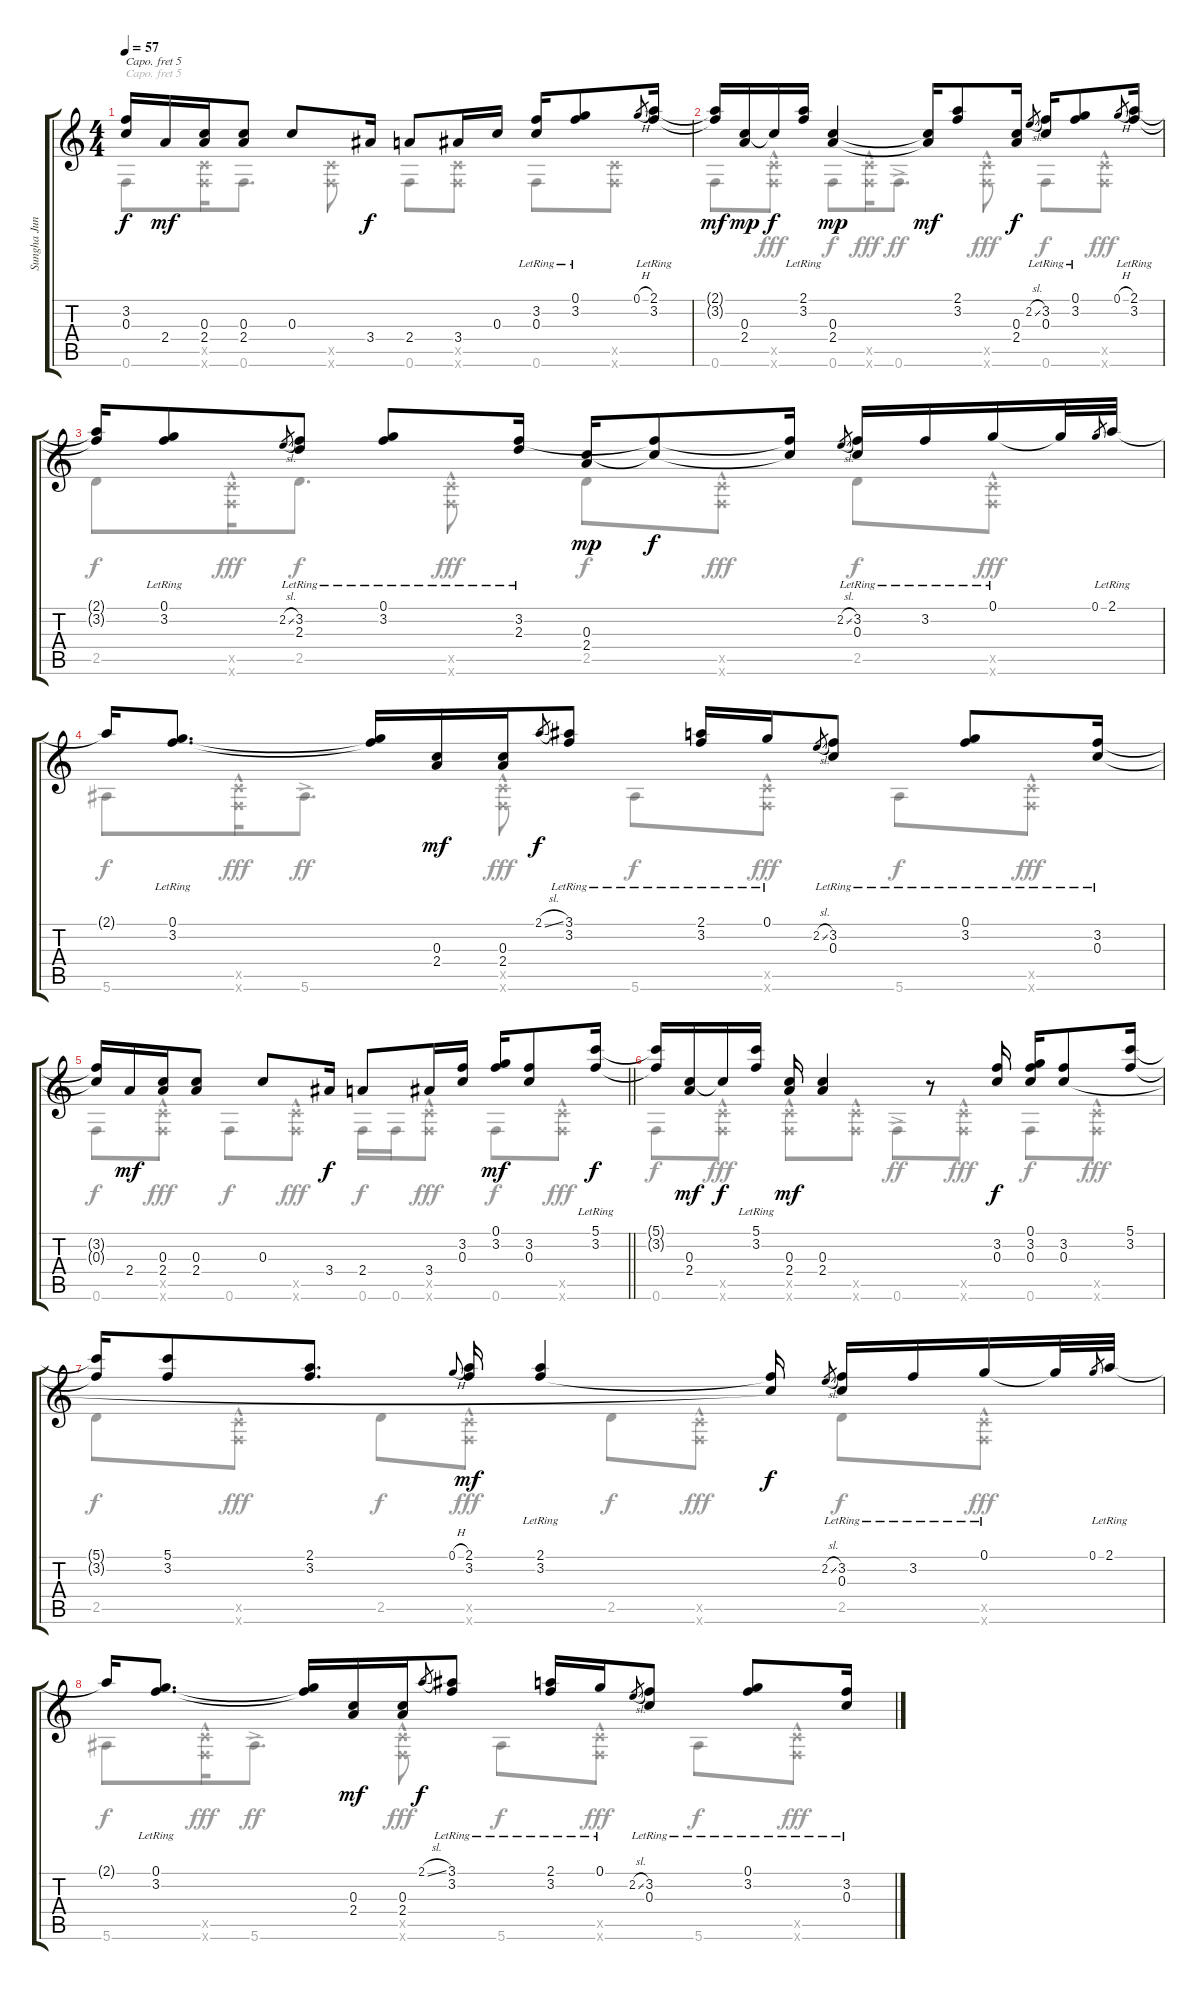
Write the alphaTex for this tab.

\track ("Sungha Jung" "Sungha Jun") {instrument acousticguitarsteel}
\staff {score tabs}
\capo 5
\tuning (D4 A3 G3 D3 G2 C2) {hide}
\voice
\ts (4 4)
\tempo 57
\clef g2
\ks c
(3.2{t} 0.3{t}).16{dy f} 2.4.16{dy mf} (0.3 2.4).16 (0.3 2.4).8 0.3.8 3.4.16{dy f} 2.4.8 3.4.16 0.3.16 (3.2{lr} 0.3{lr}).16 (0.1{lr} 3.2{lr}).8 0.1{h}.8{gr} (2.1{lr} 3.2{lr}).16 |
(2.1{t} 3.2{t}).16{dy mf} (0.3 2.4).16{dy mp} 0.3{t}.16{dy f} (2.1{lr} 3.2{lr}).16 (0.3 2.4).4{dy mp} (0.3{t} 2.4{t}).16{dy mf} (2.1 3.2).8 (0.3 2.4).16{dy f} 2.2{sl}.8{gr} (3.2{lr} 0.3{lr}).16 (0.1{lr} 3.2{lr}).8 0.1{h}.8{gr} (2.1{lr} 3.2{lr}).16 |
(2.1{t} 3.2{t}).16 (0.1{lr} 3.2{lr}).8 2.2{sl}.8{gr} (3.2{lr} 2.3{lr}).8 (0.1{lr} 3.2{lr}).8 (3.2{lr} 2.3{lr}).16 (0.3 2.4).16{dy mp} (3.2{t} 0.3{t}).8{dy f} (3.2{t} 0.3{t}).16 2.2{sl}.8{gr} (3.2{lr} 0.3{lr}).16 3.2{lr}.16 0.1{lr}.16 0.1{t}.32 0.1.8{gr} 2.1{lr}.32 |
2.1{t}.16 (0.1{lr} 3.2{lr}).8{d} (0.1{t} 3.2{t}).16 (0.3 2.4).16{dy mf} (0.3 2.4).16 2.1{sl}.8{gr dy f} (3.1{lr} 3.2{lr}).8 (2.1{lr} 3.2{lr}).16 0.1{lr}.16 2.2{sl}.8{gr} (3.2{lr} 0.3{lr}).8 (0.1{lr} 3.2{lr}).8 (3.2{lr} 0.3{lr}).16 |
\barLineRight lightlight
(3.2{t} 0.3{t}).16 2.4.16{dy mf} (0.3 2.4).16 (0.3 2.4).8 0.3.8 3.4.16{dy f} 2.4.8 3.4.16 (3.2 0.3).16 (0.1 3.2).16{dy mf} (3.2 0.3).8 (5.1{lr} 3.2).16{dy f} |
(5.1{t} 3.2{t}).16 (0.3 2.4).16{dy mf} 0.3{t}.16{dy f} (5.1 3.2{lr}).16 (0.3 2.4).16{dy mf} (0.3 2.4).4 r.8 (3.2 0.3).16{dy f} (0.1 3.2 0.3).16 (3.2 0.3).8 (5.1 3.2).16 |
(5.1{t} 3.2{t}).16 (5.1 3.2).8 (2.1 3.2).8{d} 0.1{h}.8{gr onbeat} (2.1 3.2).16{dy mf} (2.1{lr} 3.2{lr}).4 (3.2{t} 0.3{t}).16{dy f} 2.2{sl}.8{gr} (3.2{lr} 0.3{lr}).16 3.2{lr}.16 0.1{lr}.16 0.1{t}.32 0.1.8{gr} 2.1{lr}.32 |
2.1{t}.16 (0.1{lr} 3.2{lr}).8{d} (0.1{t} 3.2{t}).16 (0.3 2.4).16{dy mf} (0.3 2.4).16 2.1{sl}.8{gr dy f} (3.1{lr} 3.2{lr}).8 (2.1{lr} 3.2{lr}).16 0.1{lr}.16 2.2{sl}.8{gr} (3.2{lr} 0.3{lr}).8 (0.1{lr} 3.2{lr}).8 (3.2{lr} 0.3{lr}).16
\voice
\clef g2
\ottava regular
\simile none
\ks c
0.6.8{dy f} (0.5{x} 0.6{x}).16 0.6.8{d} (0.5{x} 0.6{x}).8 0.6.8 (0.5{x} 0.6{x}).8 0.6.8 (0.5{x} 0.6{x}).8 |
0.6.8 (0.5{hac x} 0.6{hac x}).8{dy fff} 0.6.8{dy f} (0.5{hac x} 0.6{hac x}).16{dy fff} 0.6{ac}.8{d dy ff} (0.5{hac x} 0.6{hac x}).8{dy fff} 0.6.8{dy f} (0.5{hac x} 0.6{hac x}).8{dy fff} |
2.5.8{dy f} (0.5{hac x} 0.6{hac x}).16{dy fff} 2.5.8{d dy f} (0.5{hac x} 0.6{hac x}).8{dy fff} 2.5.8{dy f} (0.5{hac x} 0.6{hac x}).8{dy fff} 2.5.8{dy f} (0.5{hac x} 0.6{hac x}).8{dy fff} |
5.6.8{dy f} (0.5{hac x} 0.6{hac x}).16{dy fff} 5.6{ac}.8{d dy ff} (0.5{hac x} 0.6{hac x}).8{dy fff} 5.6.8{dy f} (0.5{hac x} 0.6{hac x}).8{dy fff} 5.6.8{dy f} (0.5{hac x} 0.6{hac x}).8{dy fff} |
\barLineRight lightlight
0.6.8{dy f} (0.5{hac x} 0.6{hac x}).8{dy fff} 0.6.8{dy f} (0.5{hac x} 0.6{hac x}).8{dy fff} 0.6.16{dy f} 0.6.16 (0.5{hac x} 0.6{hac x}).8{dy fff} 0.6.8{dy f} (0.5{hac x} 0.6{hac x}).8{dy fff} |
0.6.8{dy f} (0.5{hac x} 0.6{hac x}).8{dy fff} (0.5{hac x} 0.6{hac x}).8 (0.5{hac x} 0.6{hac x}).8 0.6{ac}.8{dy ff} (0.5{hac x} 0.6{hac x}).8{dy fff} 0.6.8{dy f} (0.5{hac x} 0.6{hac x}).8{dy fff} |
2.5.8{dy f} (0.5{hac x} 0.6{hac x}).8{dy fff} 2.5.8{dy f} (0.5{hac x} 0.6{hac x}).8{dy fff} 2.5.8{dy f} (0.5{hac x} 0.6{hac x}).8{dy fff} 2.5.8{dy f} (0.5{hac x} 0.6{hac x}).8{dy fff} |
5.6.8{dy f} (0.5{hac x} 0.6{hac x}).16{dy fff} 5.6{ac}.8{d dy ff} (0.5{hac x} 0.6{hac x}).8{dy fff} 5.6.8{dy f} (0.5{hac x} 0.6{hac x}).8{dy fff} 5.6.8{dy f} (0.5{hac x} 0.6{hac x}).8{dy fff}
